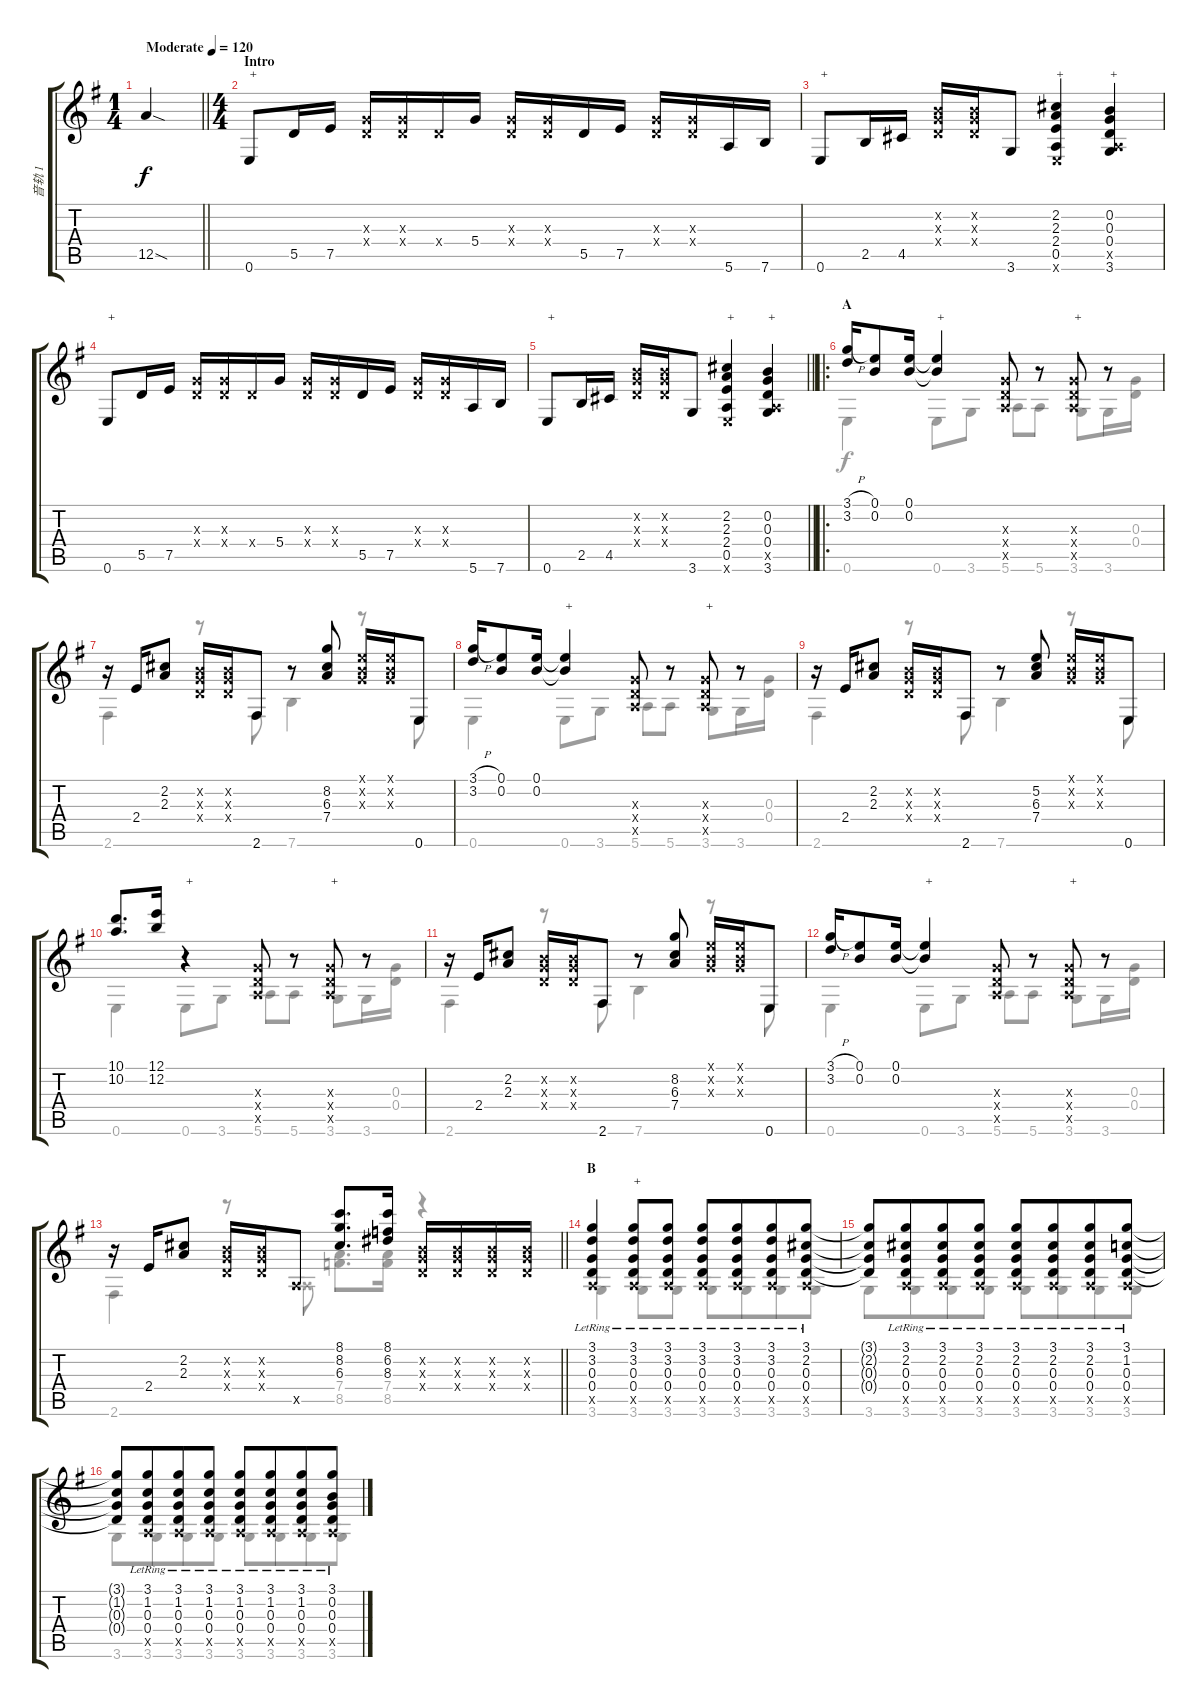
\track ("音轨 1" "音轨 1") {instrument acousticguitarsteel}
\staff {score tabs}
\tuning (E4 B3 G3 D3 A2 E2) {hide}
\voice
\ts (1 4)
\tempo (120 "Moderate")
\clef g2
\barLineRight lightlight
\ks g
12.5{sod}.4{dy f instrument acousticguitarsteel} |
\ts (4 4)
\section ("" "Intro")
0.6.8{txt "+"} 5.5.16 7.5.16 (0.3{x} 0.4{x}).16 (0.3{x} 0.4{x}).16 0.4{x}.16 5.4.16 (0.3{x} 0.4{x}).16 (0.3{x} 0.4{x}).16 5.5.16 7.5.16 (0.3{x} 0.4{x}).16 (0.3{x} 0.4{x}).16 5.6.16 7.6.16 |
0.6.8{txt "+"} 2.5.16 4.5.16 (0.2{x} 0.3{x} 0.4{x}).16 (0.2{x} 0.3{x} 0.4{x}).16 3.6.8 (2.2 2.3 2.4 0.5 0.6{x}).4{txt "+"} (0.2 0.3 0.4 0.5{x} 3.6).4{txt "+"} |
0.6.8{txt "+"} 5.5.16 7.5.16 (0.3{x} 0.4{x}).16 (0.3{x} 0.4{x}).16 0.4{x}.16 5.4.16 (0.3{x} 0.4{x}).16 (0.3{x} 0.4{x}).16 5.5.16 7.5.16 (0.3{x} 0.4{x}).16 (0.3{x} 0.4{x}).16 5.6.16 7.6.16 |
\barLineRight lightlight
0.6.8{txt "+"} 2.5.16 4.5.16 (0.2{x} 0.3{x} 0.4{x}).16 (0.2{x} 0.3{x} 0.4{x}).16 3.6.8 (2.2 2.3 2.4 0.5 0.6{x}).4{txt "+"} (0.2 0.3 0.4 0.5{x} 3.6).4{txt "+"} |
\ro
\section ("" "A")
(3.1{h} 3.2).16 (0.1 0.2).8 (0.1 0.2).16 (0.1{t} 0.2{t}).4{txt "+"} (0.3{x} 0.4{x} 0.5{x}).8 r.8 (0.3{x} 0.4{x} 0.5{x}).8{txt "+"} r.8 |
r.16 2.4.16 (2.2 2.3).8 (0.2{x} 0.3{x} 0.4{x}).16 (0.2{x} 0.3{x} 0.4{x}).16 2.6.8 r.8 (8.2 6.3 7.4).8 (0.1{x} 0.2{x} 0.3{x}).16 (0.1{x} 0.2{x} 0.3{x}).16 0.6.8 |
(3.1{h} 3.2).16 (0.1 0.2).8 (0.1 0.2).16 (0.1{t} 0.2{t}).4{txt "+"} (0.3{x} 0.4{x} 0.5{x}).8 r.8 (0.3{x} 0.4{x} 0.5{x}).8{txt "+"} r.8 |
r.16 2.4.16 (2.2 2.3).8 (0.2{x} 0.3{x} 0.4{x}).16 (0.2{x} 0.3{x} 0.4{x}).16 2.6.8 r.8 (5.2 6.3 7.4).8 (0.1{x} 0.2{x} 0.3{x}).16 (0.1{x} 0.2{x} 0.3{x}).16 0.6.8 |
(10.1 10.2).8{d} (12.1 12.2).16 r.4{txt "+"} (0.3{x} 0.4{x} 0.5{x}).8 r.8 (0.3{x} 0.4{x} 0.5{x}).8{txt "+"} r.8 |
r.16 2.4.16 (2.2 2.3).8 (0.2{x} 0.3{x} 0.4{x}).16 (0.2{x} 0.3{x} 0.4{x}).16 2.6.8 r.8 (8.2 6.3 7.4).8 (0.1{x} 0.2{x} 0.3{x}).16 (0.1{x} 0.2{x} 0.3{x}).16 0.6.8 |
(3.1{h} 3.2).16 (0.1 0.2).8 (0.1 0.2).16 (0.1{t} 0.2{t}).4{txt "+"} (0.3{x} 0.4{x} 0.5{x}).8 r.8 (0.3{x} 0.4{x} 0.5{x}).8{txt "+"} r.8 |
\barLineRight lightlight
r.16 2.4.16 (2.2 2.3).8 (0.2{x} 0.3{x} 0.4{x}).16 (0.2{x} 0.3{x} 0.4{x}).16 0.5{x}.8 (8.1 8.2 6.3).8{d} (8.1 6.2 8.3).16 (0.2{x} 0.3{x} 0.4{x}).16 (0.2{x} 0.3{x} 0.4{x}).16 (0.2{x} 0.3{x} 0.4{x}).16 (0.2{x} 0.3{x} 0.4{x}).16 |
\section ("" "B")
(3.1{lr} 3.2{lr} 0.3{lr} 0.4{lr} 0.5{x}).4 (3.1{lr} 3.2{lr} 0.3{lr} 0.4{lr} 0.5{x}).8{txt "+"} (3.1{lr} 3.2{lr} 0.3{lr} 0.4{lr} 0.5{x}).8 (3.1{lr} 3.2{lr} 0.3{lr} 0.4{lr} 0.5{x}).8 (3.1{lr} 3.2{lr} 0.3{lr} 0.4{lr} 0.5{x}).8{beam merge} (3.1{lr} 3.2{lr} 0.3{lr} 0.4{lr} 0.5{x}).8 (3.1{lr} 2.2{lr} 0.3{lr} 0.4{lr} 0.5{x}).8 |
(3.1{t} 2.2{t} 0.3{t} 0.4{t}).8 (3.1{lr} 2.2{lr} 0.3{lr} 0.4{lr} 0.5{x}).8{beam merge} (3.1{lr} 2.2{lr} 0.3{lr} 0.4{lr} 0.5{x}).8 (3.1{lr} 2.2{lr} 0.3{lr} 0.4{lr} 0.5{x}).8 (3.1{lr} 2.2{lr} 0.3{lr} 0.4{lr} 0.5{x}).8 (3.1{lr} 2.2{lr} 0.3{lr} 0.4{lr} 0.5{x}).8{beam merge} (3.1{lr} 2.2{lr} 0.3{lr} 0.4{lr} 0.5{x}).8 (3.1{lr} 1.2{lr} 0.3{lr} 0.4{lr} 0.5{x}).8 |
(3.1{t} 1.2{t} 0.3{t} 0.4{t}).8 (3.1{lr} 1.2{lr} 0.3{lr} 0.4{lr} 0.5{x}).8{beam merge} (3.1{lr} 1.2{lr} 0.3{lr} 0.4{lr} 0.5{x}).8 (3.1{lr} 1.2{lr} 0.3{lr} 0.4{lr} 0.5{x}).8 (3.1{lr} 1.2{lr} 0.3{lr} 0.4{lr} 0.5{x}).8 (3.1{lr} 1.2{lr} 0.3{lr} 0.4{lr} 0.5{x}).8{beam merge} (3.1{lr} 1.2{lr} 0.3{lr} 0.4{lr} 0.5{x}).8 (3.1{lr} 0.2{lr} 0.3{lr} 0.4{lr} 0.5{x}).8
\voice
\clef g2
\ottava regular
\simile none
\barLineRight lightlight
\ks g
|
|
|
|
\barLineRight lightlight
|
0.6.4 0.6.8 3.6.8 5.6.8 5.6.8 3.6.8 3.6.16 (0.3 0.4).16 |
2.6.4 r.8 2.6.8 7.6.4 r.8 0.6.8 |
0.6.4 0.6.8 3.6.8 5.6.8 5.6.8 3.6.8 3.6.16 (0.3 0.4).16 |
2.6.4 r.8 2.6.8 7.6.4 r.8 0.6.8 |
0.6.4 0.6.8 3.6.8 5.6.8 5.6.8 3.6.8 3.6.16 (0.3 0.4).16 |
2.6.4 r.8 2.6.8 7.6.4 r.8 0.6.8 |
0.6.4 0.6.8 3.6.8 5.6.8 5.6.8 3.6.8 3.6.16 (0.3 0.4).16 |
\barLineRight lightlight
2.6.4 r.8 0.5{x}.8 (7.4 8.5).8{d} (7.4 8.5).16 r.4 |
3.6.4 3.6.8 3.6.8 3.6.8 3.6.8{beam merge} 3.6.8 3.6.8 |
3.6.8 3.6.8{beam merge} 3.6.8 3.6.8 3.6.8 3.6.8{beam merge} 3.6.8 3.6.8 |
3.6.8 3.6.8{beam merge} 3.6.8 3.6.8 3.6.8 3.6.8{beam merge} 3.6.8 3.6.8
